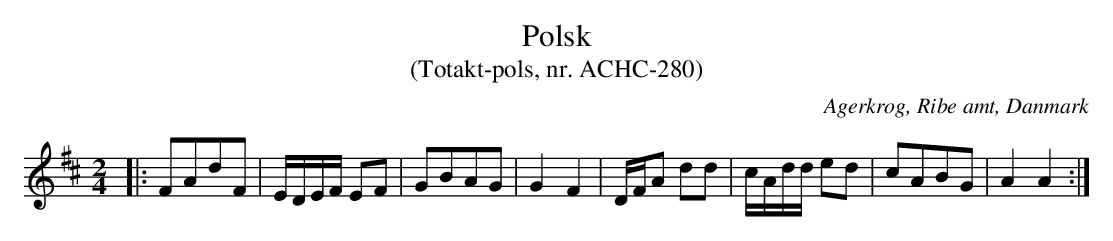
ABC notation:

X:1
T:Polsk
T:(Totakt-pols, nr. ACHC-280)
O:Agerkrog, Ribe amt, Danmark
M:2/4
L:1/8
K:D
|: FAdF | E/D/E/F/ EF | GBAG | G2 F2 | D/F/A dd | c/A/d/d/ ed | cABG | A2 A2 :|
|: :|
